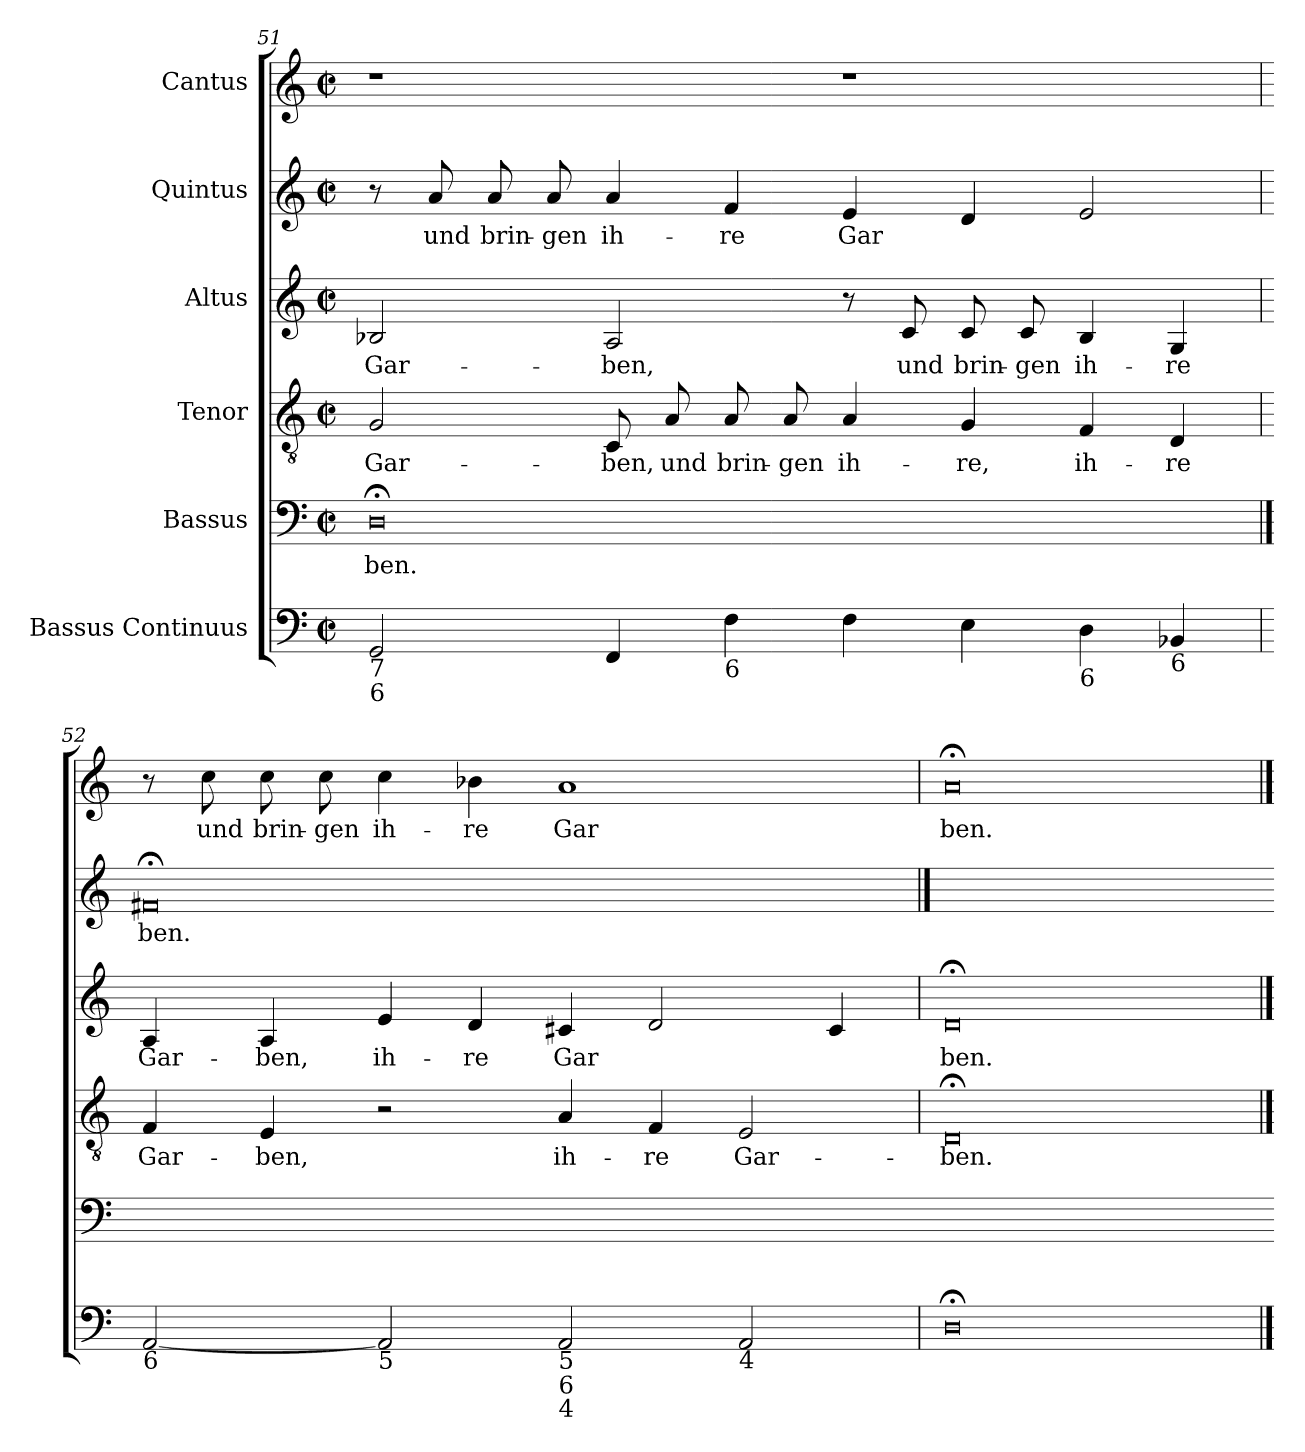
**kern	**kern	**text	**kern	**text	**kern	**text	**kern	**text	**kern	**text
*part6	*part5	*part5	*part4	*part4	*part3	*part3	*part2	*part2	*part1	*part1
*staff6	*staff5	*staff5	*staff4	*staff4	*staff3	*staff3	*staff2	*staff2	*staff1	*staff1
*I"Bassus Continuus	*I"Bassus	*	*I"Tenor	*	*I"Altus	*	*I"Quintus	*	*I"Cantus	*
!!LO:LB:g=z
*clefF4	*clefF4	*	*clefGv2	*	*clefG2	*	*clefG2	*	*clefG2	*
*k[]	*k[]	*	*k[]	*	*k[]	*	*k[]	*	*k[]	*
*C:	*C:	*	*C:	*	*C:	*	*C:	*	*C:	*
*M4/2	*M4/2	*	*M4/2	*	*M4/2	*	*M4/2	*	*M4/2	*
*met(c|)	*met(c|)	*	*met(c|)	*	*met(c|)	*	*met(c|)	*	*met(c|)	*
=51	=51	=51	=51	=51	=51	=51	=51	=51	=51	=51
!LO:TX:b:t=7	!	!	!	!	!	!	!	!	!	!
!LO:TX:b:t=6	!	!	!	!	!	!	!	!	!	!
!	!	!LO:LY:b	!	!LO:LY:b	!	!LO:LY:b	!	!	!	!
2GG	0D;<	ben.	2G	Gar-	2B-X	Gar-	8r	.	1r	.
!	!	!	!	!	!	!	!	!LO:LY:b	!	!
.	.	.	.	.	.	.	8a	und	.	.
!	!	!	!	!	!	!	!	!LO:LY:b	!	!
.	.	.	.	.	.	.	8a	brin-	.	.
!	!	!	!	!	!	!	!	!LO:LY:b	!	!
.	.	.	.	.	.	.	8a	-gen	.	.
!	!	!	!	!LO:LY:b	!	!LO:LY:b	!	!LO:LY:b	!	!
4FF	.	.	8C	-ben,	2A	-ben,	4a	ih-	.	.
!	!	!	!	!LO:LY:b	!	!	!	!	!	!
.	.	.	8A	und	.	.	.	.	.	.
!LO:TX:b:t=6	!	!	!	!	!	!	!	!	!	!
!	!	!	!	!LO:LY:b	!	!	!	!LO:LY:b	!	!
4F	.	.	8A	brin-	.	.	4f	-re	.	.
!	!	!	!	!LO:LY:b	!	!	!	!	!	!
.	.	.	8A	-gen	.	.	.	.	.	.
!	!	!	!	!LO:LY:b	!	!	!	!LO:LY:b	!	!
4F	.	.	4A	ih-	8r	.	4e	Gar	1r	.
!	!	!	!	!	!	!LO:LY:b	!	!	!	!
.	.	.	.	.	8c	und	.	.	.	.
!	!	!	!	!LO:LY:b	!	!LO:LY:b	!	!	!	!
4E	.	.	4G	-re,	8c	brin-	4d	.	.	.
!	!	!	!	!	!	!LO:LY:b	!	!	!	!
.	.	.	.	.	8c	-gen	.	.	.	.
!LO:TX:b:t=6	!	!	!	!	!	!	!	!	!	!
!	!	!	!	!LO:LY:b	!	!LO:LY:b	!	!	!	!
4D	.	.	4F	ih-	4B-	ih-	2e	.	.	.
!LO:TX:b:t=6	!	!	!	!	!	!	!	!	!	!
!	!	!	!	!LO:LY:b	!	!LO:LY:b	!	!	!	!
4BB-X	.	.	4D	-re	4G	-re	.	.	.	.
=52	==52	=52	=52	=52	=52	=52	=52	=52	=52	=52
!LO:TX:b:t=6	!	!	!	!	!	!	!	!	!	!
!	!	!	!	!LO:LY:b	!	!LO:LY:b	!	!LO:LY:b	!	!
[2AA	0ryy	.	4F	Gar-	4A	Gar-	0f#X;<	ben.	8r	.
!	!	!	!	!	!	!	!	!	!	!LO:LY:b
.	.	.	.	.	.	.	.	.	8cc	und
!	!	!	!	!LO:LY:b	!	!LO:LY:b	!	!	!	!LO:LY:b
.	.	.	4E	-ben,	4A	-ben,	.	.	8cc	brin-
!	!	!	!	!	!	!	!	!	!	!LO:LY:b
.	.	.	.	.	.	.	.	.	8cc	-gen
!LO:TX:b:t=5	!	!	!	!	!	!	!	!	!	!
!	!	!	!	!	!	!LO:LY:b	!	!	!	!LO:LY:b
2AA]	.	.	2r	.	4e	ih-	.	.	4cc	ih-
!	!	!	!	!	!	!LO:LY:b	!	!	!	!LO:LY:b
.	.	.	.	.	4d	-re	.	.	4b-X	-re
!LO:TX:b:t=5	!	!	!	!	!	!	!	!	!	!
!LO:TX:b:t=6\n4	!	!	!	!	!	!	!	!	!	!
!	!	!	!	!LO:LY:b	!	!LO:LY:b	!	!	!	!LO:LY:b
2AA	.	.	4A	ih-	4c#X	Gar	.	.	1a	Gar
!	!	!	!	!LO:LY:b	!	!	!	!	!	!
.	.	.	4F	-re	2d	.	.	.	.	.
!LO:TX:b:t=4	!	!	!	!	!	!	!	!	!	!
!	!	!	!	!LO:LY:b	!	!	!	!	!	!
2AA	.	.	2E	Gar-	.	.	.	.	.	.
.	.	.	.	.	4c#	.	.	.	.	.
=53	=53	=53	=53	=53	=53	=53	==53	=53	=53	=53
!	!	!	!	!LO:LY:b	!	!LO:LY:b	!	!	!	!LO:LY:b
0D;<	0ryy	.	0D;<	-ben.	0d;<	ben.	0ryy	.	0a;<	ben.
==	=	==	==	==	==	==	=	==	==	==
*-	*-	*-	*-	*-	*-	*-	*-	*-	*-	*-
